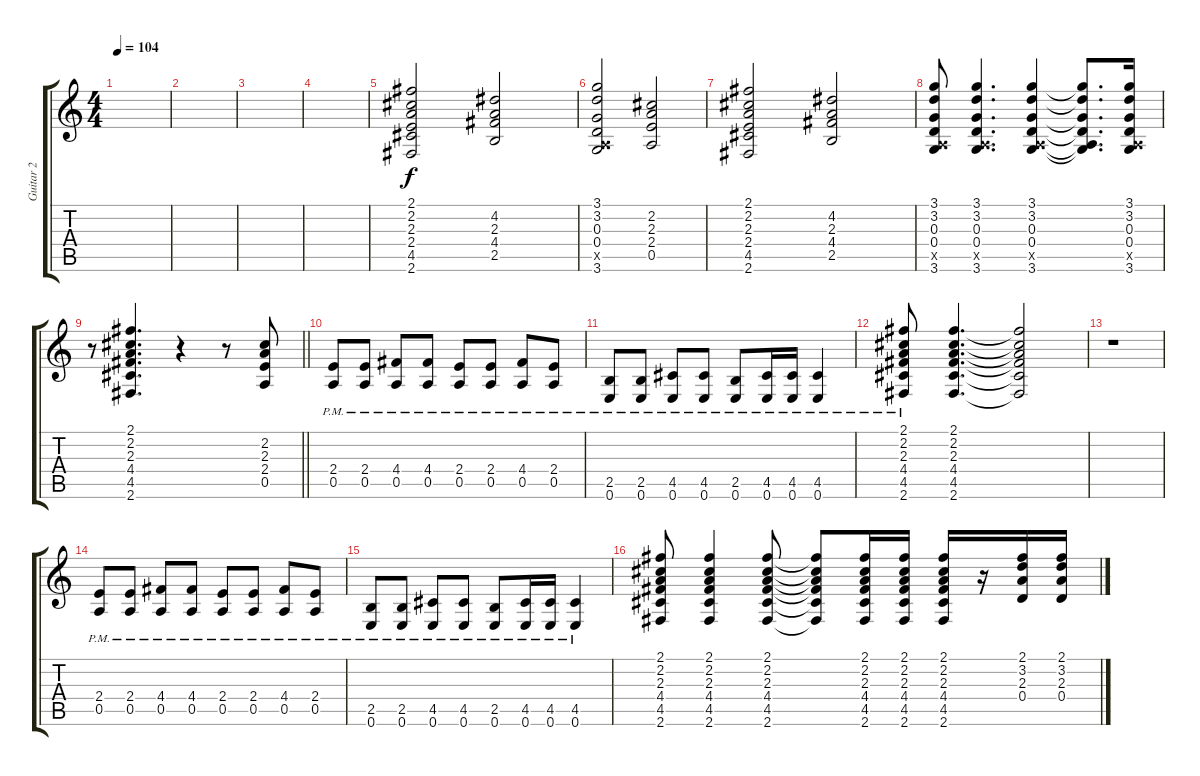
\track ("Guitar 2" "Guitar 2") {instrument distortionguitar}
\staff {score tabs}
\tuning (E4 B3 G3 D3 A2 E2) {hide}
\ts (4 4)
\tempo 104
\clef g2
\ks c
|
|
|
|
(2.1 2.2 2.3 2.4 4.5 2.6).2 (4.2 2.3 4.4 2.5).2 |
(3.1 3.2 0.3 0.4 0.5{x} 3.6).2 (2.2 2.3 2.4 0.5).2 |
(2.1 2.2 2.3 2.4 4.5 2.6).2 (4.2 2.3 4.4 2.5).2 |
(3.1 3.2 0.3 0.4 0.5{x} 3.6).8 (3.1 3.2 0.3 0.4 0.5{x} 3.6).4{d} (3.1 3.2 0.3 0.4 0.5{x} 3.6).4 (3.1{t} 3.2{t} 0.3{t} 0.4{t} 0.5{t} 3.6{t}).8{d} (3.1 3.2 0.3 0.4 0.5{x} 3.6).16 |
\barLineRight lightlight
r.8 (2.1 2.2 2.3 4.4 4.5 2.6).4{d} r.4 r.8 (2.2 2.3 2.4 0.5).8 |
(2.4{pm} 0.5{pm}).8 (2.4{pm} 0.5{pm}).8 (4.4{pm} 0.5{pm}).8 (4.4{pm} 0.5{pm}).8 (2.4{pm} 0.5{pm}).8 (2.4{pm} 0.5{pm}).8 (4.4{pm} 0.5{pm}).8 (2.4{pm} 0.5{pm}).8 |
(2.5{pm} 0.6{pm}).8 (2.5{pm} 0.6{pm}).8 (4.5{pm} 0.6{pm}).8 (4.5{pm} 0.6{pm}).8 (2.5{pm} 0.6{pm}).8 (4.5{pm} 0.6{pm}).16 (4.5{pm} 0.6{pm}).16 (4.5{pm} 0.6{pm}).4 |
(2.1{pm} 2.2{pm} 2.3{pm} 4.4{pm} 4.5{pm} 2.6{pm}).8 (2.1 2.2 2.3 4.4 4.5 2.6).4{d} (2.1{t} 2.2{t} 2.3{t} 4.4{t} 4.5{t} 2.6{t}).2 |
r.1 |
(2.4{pm} 0.5{pm}).8 (2.4{pm} 0.5{pm}).8 (4.4{pm} 0.5{pm}).8 (4.4{pm} 0.5{pm}).8 (2.4{pm} 0.5{pm}).8 (2.4{pm} 0.5{pm}).8 (4.4{pm} 0.5{pm}).8 (2.4{pm} 0.5{pm}).8 |
(2.5{pm} 0.6{pm}).8 (2.5{pm} 0.6{pm}).8 (4.5{pm} 0.6{pm}).8 (4.5{pm} 0.6{pm}).8 (2.5{pm} 0.6{pm}).8 (4.5{pm} 0.6{pm}).16 (4.5{pm} 0.6{pm}).16 (4.5{pm} 0.6{pm}).4 |
(2.1 2.2 2.3 4.4 4.5 2.6).8 (2.1 2.2 2.3 4.4 4.5 2.6).4 (2.1 2.2 2.3 4.4 4.5 2.6).8 (2.1{t} 2.2{t} 2.3{t} 4.4{t} 4.5{t} 2.6{t}).8 (2.1 2.2 2.3 4.4 4.5 2.6).16 (2.1 2.2 2.3 4.4 4.5 2.6).16 (2.1 2.2 2.3 4.4 4.5 2.6).16 r.16 (2.1 3.2 2.3 0.4).16 (2.1 3.2 2.3 0.4).16
